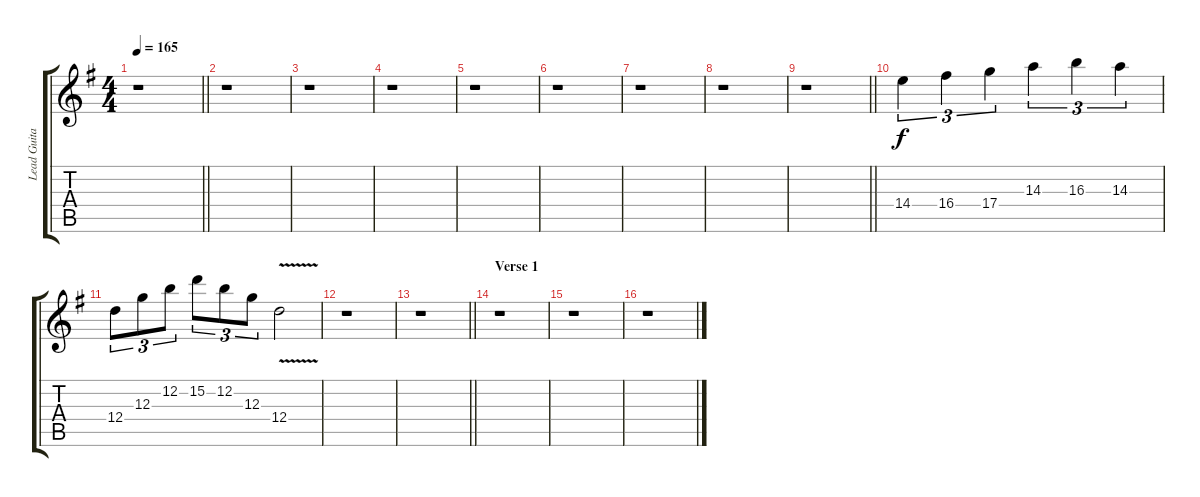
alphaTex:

\track ("Lead Guitar 1: Juha-Pekka Alanen" "Lead Guita") {instrument overdrivenguitar}
\staff {score tabs}
\tuning (E4 B3 G3 D3 A2 E2) {hide}
\ts (4 4)
\tempo 165
\clef g2
\barLineRight lightlight
\ks eminor
r.1{dy f} |
r.1 |
r.1 |
r.1 |
r.1 |
r.1 |
r.1 |
r.1 |
\barLineRight lightlight
r.1 |
14.4.4{tu (3 2)} 16.4.4{tu (3 2)} 17.4.4{tu (3 2)} 14.3.4{tu (3 2)} 16.3.4{tu (3 2)} 14.3.4{tu (3 2)} |
12.4.8{tu (3 2)} 12.3.8{tu (3 2)} 12.2.8{tu (3 2)} 15.2.8{tu (3 2)} 12.2.8{tu (3 2)} 12.3.8{tu (3 2)} 12.4{v}.2 |
r.1 |
\barLineRight lightlight
r.1 |
\section ("" "Verse 1")
r.1 |
r.1 |
r.1
